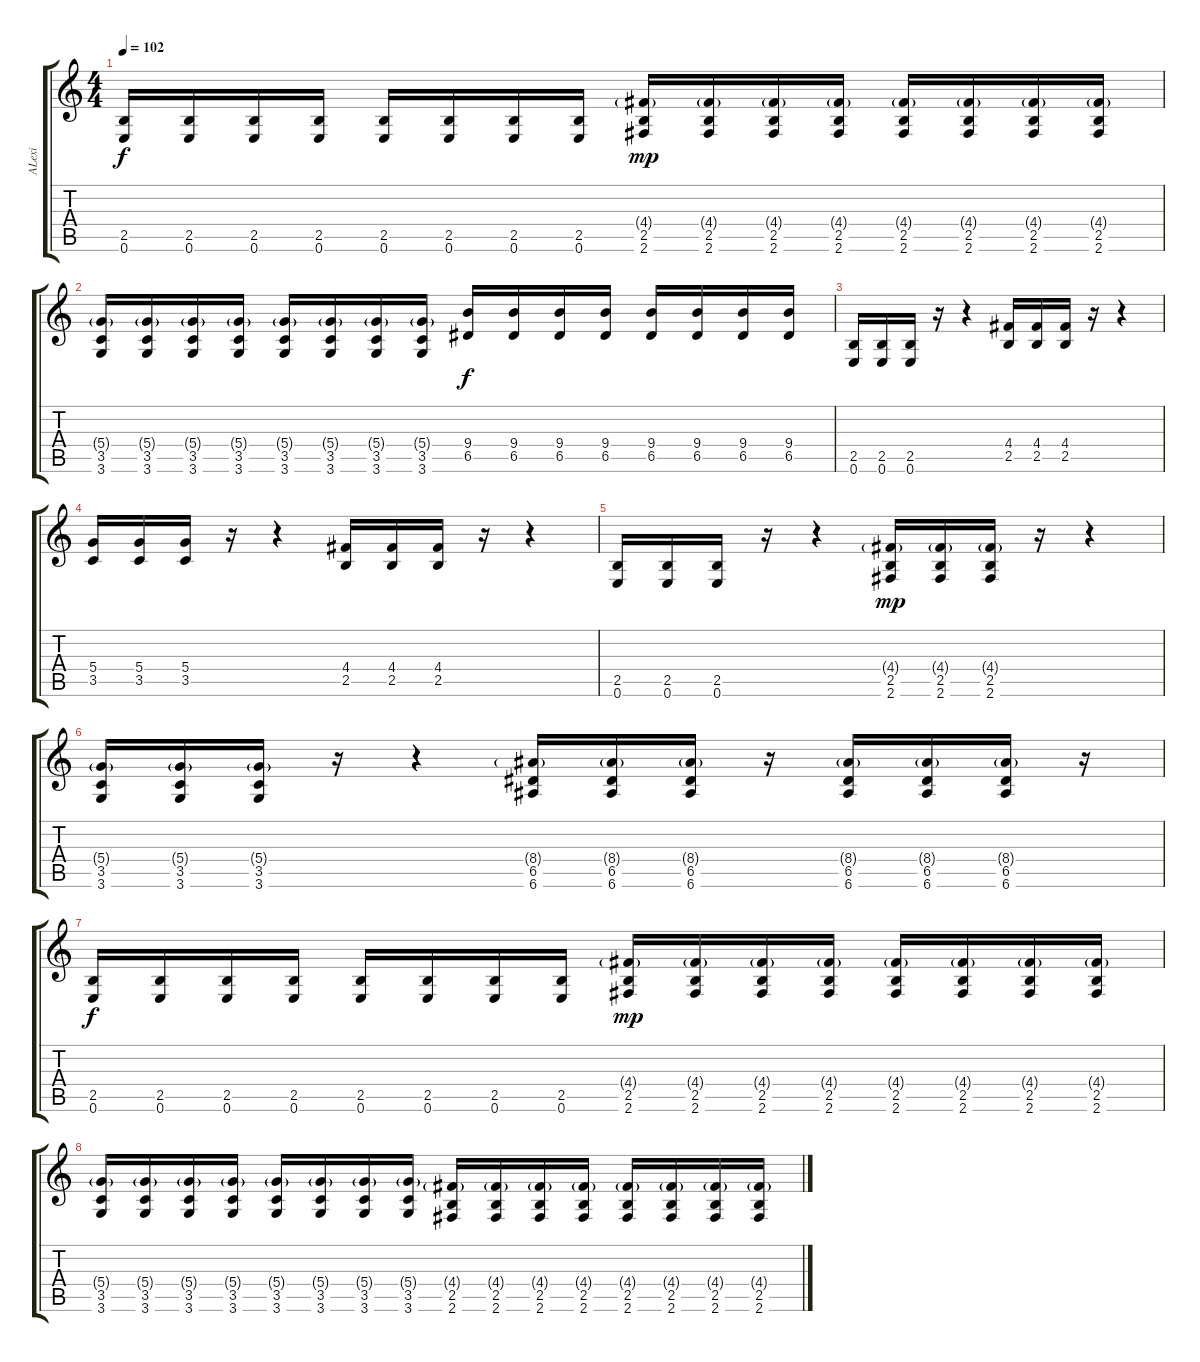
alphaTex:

\track ("ALexi" "ALexi") {instrument overdrivenguitar}
\staff {score tabs}
\tuning (E4 B3 G3 D3 A2 E2) {hide}
\ts (4 4)
\tempo 102
\clef g2
\ks c
(2.5 0.6).16{dy f} (2.5 0.6).16 (2.5 0.6).16 (2.5 0.6).16 (2.5 0.6).16 (2.5 0.6).16 (2.5 0.6).16 (2.5 0.6).16 (4.4{g} 2.5 2.6).16{dy mp} (4.4{g} 2.5 2.6).16 (4.4{g} 2.5 2.6).16 (4.4{g} 2.5 2.6).16 (4.4{g} 2.5 2.6).16 (4.4{g} 2.5 2.6).16 (4.4{g} 2.5 2.6).16 (4.4{g} 2.5 2.6).16 |
(5.4{g} 3.5 3.6).16 (5.4{g} 3.5 3.6).16 (5.4{g} 3.5 3.6).16 (5.4{g} 3.5 3.6).16 (5.4{g} 3.5 3.6).16 (5.4{g} 3.5 3.6).16 (5.4{g} 3.5 3.6).16 (5.4{g} 3.5 3.6).16 (9.4 6.5).16{dy f} (9.4 6.5).16 (9.4 6.5).16 (9.4 6.5).16 (9.4 6.5).16 (9.4 6.5).16 (9.4 6.5).16 (9.4 6.5).16 |
(2.5 0.6).16 (2.5 0.6).16 (2.5 0.6).16 r.16 r.4 (4.4 2.5).16 (4.4 2.5).16 (4.4 2.5).16 r.16 r.4 |
(5.4 3.5).16 (5.4 3.5).16 (5.4 3.5).16 r.16 r.4 (4.4 2.5).16 (4.4 2.5).16 (4.4 2.5).16 r.16 r.4 |
(2.5 0.6).16 (2.5 0.6).16 (2.5 0.6).16 r.16 r.4 (4.4{g} 2.5 2.6).16{dy mp} (4.4{g} 2.5 2.6).16 (4.4{g} 2.5 2.6).16 r.16 r.4 |
(5.4{g} 3.5 3.6).16 (5.4{g} 3.5 3.6).16 (5.4{g} 3.5 3.6).16 r.16 r.4 (8.4{g} 6.5 6.6).16 (8.4{g} 6.5 6.6).16 (8.4{g} 6.5 6.6).16 r.16 (8.4{g} 6.5 6.6).16 (8.4{g} 6.5 6.6).16 (8.4{g} 6.5 6.6).16 r.16 |
(2.5 0.6).16{dy f} (2.5 0.6).16 (2.5 0.6).16 (2.5 0.6).16 (2.5 0.6).16 (2.5 0.6).16 (2.5 0.6).16 (2.5 0.6).16 (4.4{g} 2.5 2.6).16{dy mp} (4.4{g} 2.5 2.6).16 (4.4{g} 2.5 2.6).16 (4.4{g} 2.5 2.6).16 (4.4{g} 2.5 2.6).16 (4.4{g} 2.5 2.6).16 (4.4{g} 2.5 2.6).16 (4.4{g} 2.5 2.6).16 |
(5.4{g} 3.5 3.6).16 (5.4{g} 3.5 3.6).16 (5.4{g} 3.5 3.6).16 (5.4{g} 3.5 3.6).16 (5.4{g} 3.5 3.6).16 (5.4{g} 3.5 3.6).16 (5.4{g} 3.5 3.6).16 (5.4{g} 3.5 3.6).16 (4.4{g} 2.5 2.6).16 (4.4{g} 2.5 2.6).16 (4.4{g} 2.5 2.6).16 (4.4{g} 2.5 2.6).16 (4.4{g} 2.5 2.6).16 (4.4{g} 2.5 2.6).16 (4.4{g} 2.5 2.6).16 (4.4{g} 2.5 2.6).16
